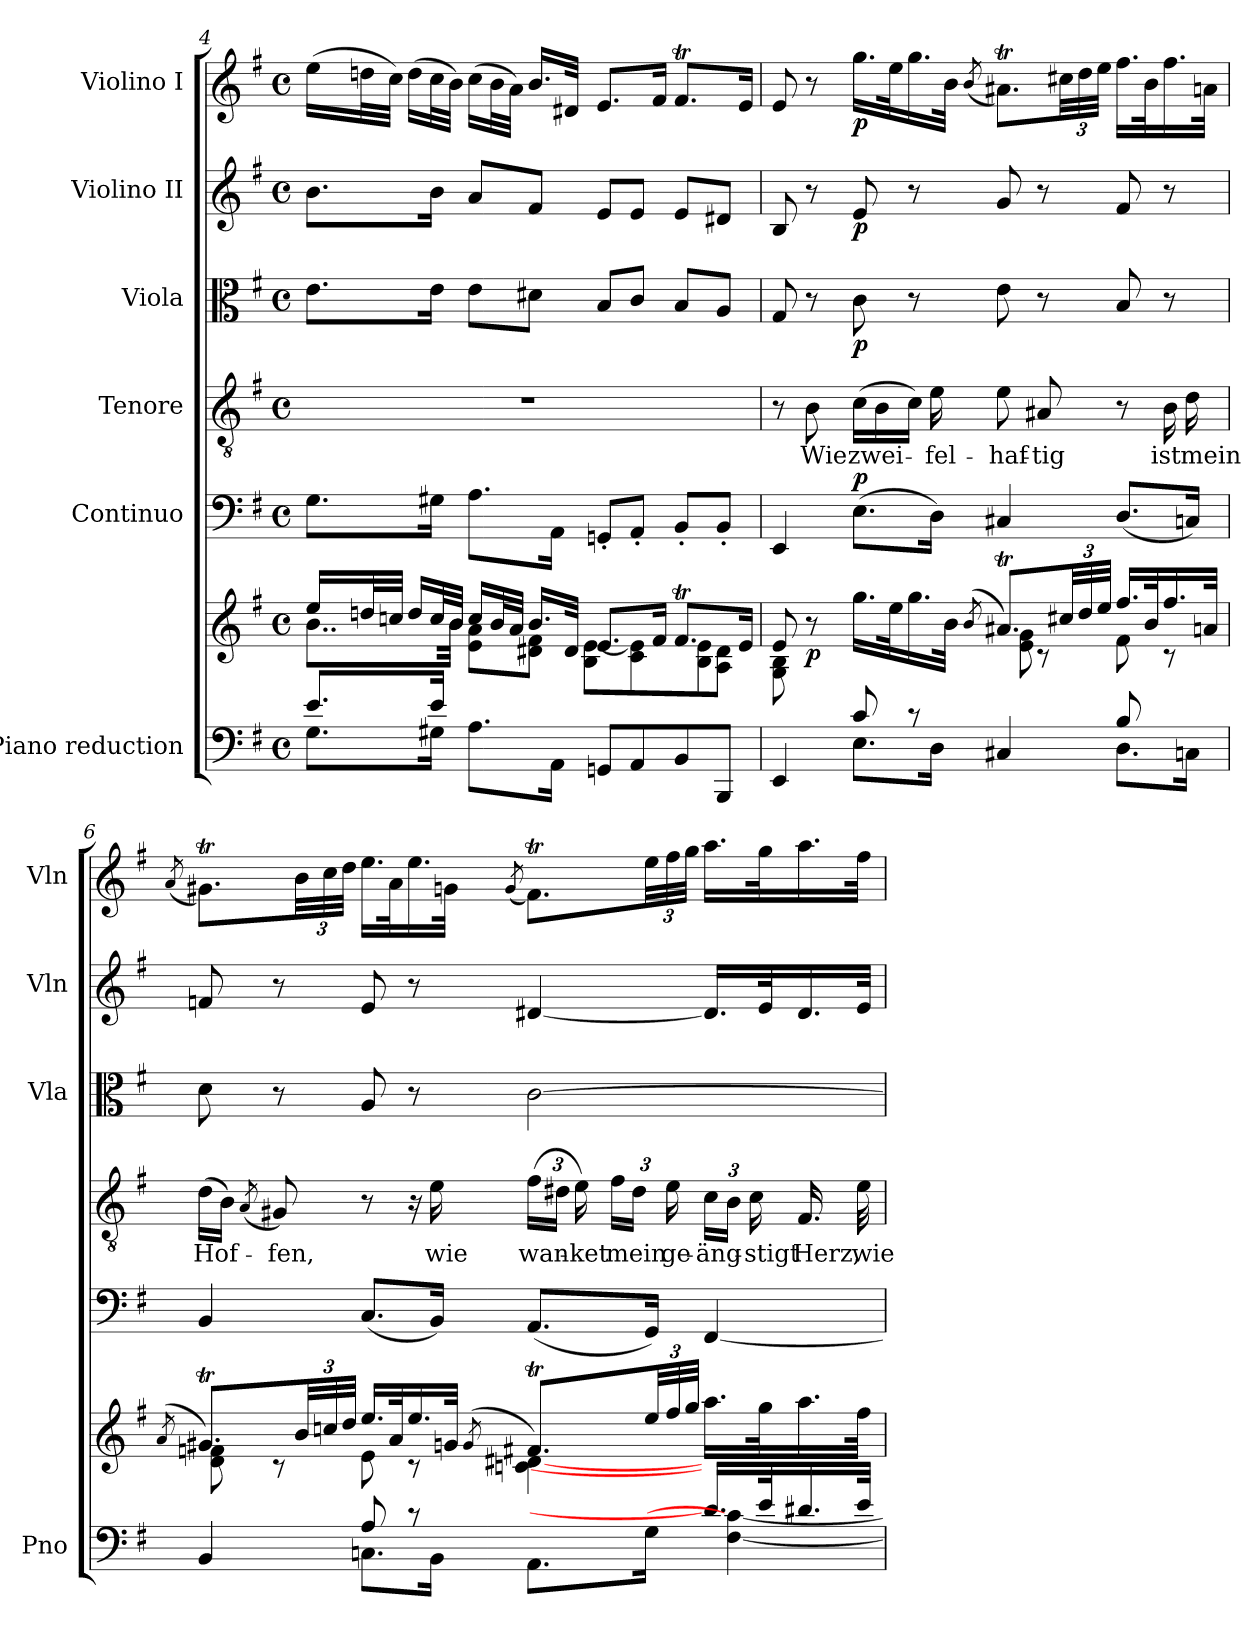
**kern	**kern	**dynam	**kern	**dynam	**kern	**text	**kern	**dynam	**kern	**dynam	**kern	**dynam
*part6	*part6	*part6	*part5	*part5	*part4	*part4	*part3	*part3	*part2	*part2	*part1	*part1
*staff7	*staff6	*staff6/7	*staff5	*staff5	*staff4	*staff4	*staff3	*staff3	*staff2	*staff2	*staff1	*staff1
*I"Piano reduction	*	*	*I"Continuo	*	*I"Tenore	*	*I"Viola	*	*I"Violino II	*	*I"Violino I	*
*I'Pno	*	*	*	*	*	*	*I'Vla	*	*I'Vln	*	*I'Vln	*
!!LO:LB:g=z
*clefF4	*clefG2	*	*clefF4	*	*clefGv2	*	*clefC3	*	*clefG2	*	*clefG2	*
*k[f#]	*k[f#]	*	*k[f#]	*	*k[f#]	*	*k[f#]	*	*k[f#]	*	*k[f#]	*
*M4/4	*M4/4	*	*M4/4	*	*M4/4	*	*M4/4	*	*M4/4	*	*M4/4	*
*met(c)	*met(c)	*	*met(c)	*	*met(c)	*	*met(c)	*	*met(c)	*	*met(c)	*
=4	=4	=4	=4	=4	=4	=4	=4	=4	=4	=4	=4	=4
*^	*^	*	*	*	*	*	*	*	*	*	*	*
8.e/L	8.G\L	16ee/LL	8..b\L	.	8.G\L	.	1r	.	8.e\L	.	8.b\L	.	(16ee\LL	.
.	.	32ddn/L	.	.	.	.	.	.	.	.	.	.	32ddn\L	.
.	.	32ccn/JJJ	.	.	.	.	.	.	.	.	.	.	32cc\JJJ)	.
.	.	16dd/LL	.	.	.	.	.	.	.	.	.	.	(16dd\LL	.
16e/Jk	16G#X\Jk	32cc/L	.	.	16G#X\Jk	.	.	.	16e\Jk	.	16b\Jk	.	32cc\L	.
.	.	32b/JJJ	32b\Jkk	.	.	.	.	.	.	.	.	.	32b\JJJ)	.
4ryy	8.A\L	16cc/LL	8e\ 8a\L	.	8.A\L	.	.	.	8e\L	.	8a/L	.	(16cc\LL	.
.	.	32b/L	.	.	.	.	.	.	.	.	.	.	32b\L	.
.	.	32a/JJJ	.	.	.	.	.	.	.	.	.	.	32a\JJJ)	.
.	.	16.b/LL	8d#X\ 8f#\J	.	.	.	.	.	8d#X\J	.	8f#/J	.	16.b/LL	.
.	16AA\Jk	.	.	.	16AA\Jk	.	.	.	.	.	.	.	.	.
.	.	32d#/JJk	.	.	.	.	.	.	.	.	.	.	32d#X/JJk	.
8GGn/L	2ryy	8.e/L	8B\ [8e\L	.	8GGn'/L	.	.	.	8B/L	.	8e/L	.	8.e/L	.
8AA/	.	.	8c\ 8e\]	.	8AA'/J	.	.	.	8c/J	.	8e/J	.	.	.
.	.	16f#/Jk	.	.	.	.	.	.	.	.	.	.	16f#/Jk	.
8BB/	.	8.f#t/L	8B\ 8e\	.	8BB'/L	.	.	.	8B/L	.	8e/L	.	8.f#t/L	.
8BBB/J	.	.	8A\ 8d#\J	.	8BB'/J	.	.	.	8A/J	.	8d#X/J	.	.	.
.	.	16e/Jk	.	.	.	.	.	.	.	.	.	.	16e/Jk	.
=5	=5	=5	=5	=5	=5	=5	=5	=5	=5	=5	=5	=5	=5	=5
4EE/	4ryy	8e/	8G\ 8B\	.	4EE/	.	8r	.	8G/	.	8B/	.	8e/	.
!	!	!	!	!LO:DY:b	!	!	!	!LO:LY:b	!	!	!	!	!	!
.	.	8r	8ryy	p	.	.	8B\	Wie	8r	.	8r	.	8r	.
!	!	!	!	!	!	!LO:DY:a	!	!LO:LY:b	!	!LO:DY:b	!	!LO:DY:b	!	!LO:DY:b
8c/	8.E\L	16.gg\LL	4ryy	.	(8.E\L	p	(16c\LL	zwei-	8c\	p	8e/	p	16.gg\LL	p
.	.	.	.	.	.	.	16B\	.	.	.	.	.	.	.
.	.	32ee\K	.	.	.	.	.	.	.	.	.	.	32ee\K	.
8r	.	16.gg\	.	.	.	.	16c\JJ)	.	8r	.	8r	.	16.gg\	.
!	!	!	!	!	!	!	!	!LO:LY:b	!	!	!	!	!	!
.	16D\Jk	.	.	.	16D\Jk)	.	16e\	-fel-	.	.	.	.	.	.
.	.	32b\JJk	.	.	.	.	.	.	.	.	.	.	32b\JJk	.
.	.	(8qb/	.	.	.	.	.	.	.	.	.	.	(8qb/	.
!	!	!	!	!	!	!	!	!LO:LY:b	!	!	!	!	!	!
4C#X/	4ryy	8.a#Xt/L)	8e\ 8g\	.	4C#X/	.	8e\	-haf-	8e\	.	8g/	.	8.a#Xt\L)	.
!	!	!	!	!	!	!	!	!LO:LY:b	!	!	!	!	!	!
.	.	.	8r	.	.	.	8A#X/	-tig	8r	.	8r	.	.	.
*	*	*Xbrackettup	*	*	*	*	*	*	*	*	*	*	*Xbrackettup	*
.	.	48cc#X/LL	.	.	.	.	.	.	.	.	.	.	48cc#X\LL	.
.	.	48dd/	.	.	.	.	.	.	.	.	.	.	48dd\	.
.	.	48ee/JJJ	.	.	.	.	.	.	.	.	.	.	48ee\JJJ	.
8B/	8.D\L	16.ff#/LL	8f#\	.	(8.D/L	.	8r	.	8B/	.	8f#/	.	16.ff#\LL	.
.	.	32b/K	.	.	.	.	.	.	.	.	.	.	32b\K	.
!	!	!	!	!	!	!	!	!LO:LY:b	!	!	!	!	!	!
8ryy	.	16.ff#/	8r	.	.	.	16B\	ist	8r	.	8r	.	16.ff#\	.
!	!	!	!	!	!	!	!	!LO:LY:b	!	!	!	!	!	!
.	16Cn\Jk	.	.	.	16Cn/Jk)	.	16d\	mein	.	.	.	.	.	.
.	.	32an/JJk	.	.	.	.	.	.	.	.	.	.	32an\JJk	.
=6	=6	=6	=6	=6	=6	=6	=6	=6	=6	=6	=6	=6	=6	=6
.	.	(>8qa/	.	.	.	.	.	.	.	.	.	.	(8qa/	.
!	!	!	!	!	!	!	!	!LO:LY:b	!	!	!	!	!	!
4BB/	4ryy	8.g#Xt/L)	8d\ 8fn\	.	4BB/	.	(16d\LL	Hof-	8d\	.	8fn/	.	8.g#Xt\L)	.
.	.	.	.	.	.	.	16B\JJ)	.	.	.	.	.	.	.
.	.	.	.	.	.	.	(8qA/	.	.	.	.	.	.	.
!	!	!	!	!	!	!	!	!LO:LY:b	!	!	!	!	!	!
.	.	.	8r	.	.	.	8G#X/)	-fen,	8r	.	8r	.	.	.
.	.	48b/LL	.	.	.	.	.	.	.	.	.	.	48b\LL	.
.	.	48ccn/	.	.	.	.	.	.	.	.	.	.	48cc\	.
.	.	48dd/JJJ	.	.	.	.	.	.	.	.	.	.	48dd\JJJ	.
8A/	8.Cn\L	16.ee/LL	8e\	.	(8.C/L	.	8r	.	8A/	.	8e/	.	16.ee\LL	.
.	.	32a/K	.	.	.	.	.	.	.	.	.	.	32a\K	.
8r	.	16.ee/	8r	.	.	.	16r	.	8r	.	8r	.	16.ee\	.
!	!	!	!	!	!	!	!	!LO:LY:b	!	!	!	!	!	!
.	16BB\Jk	.	.	.	16BB/Jk)	.	16e\	wie	.	.	.	.	.	.
.	.	32gn/JJk	.	.	.	.	.	.	.	.	.	.	32gn\JJk	.
.	.	(>8qg/	.	.	.	.	.	.	.	.	.	.	(8qg/	.
*	*	*	*	*	*	*	*Xbrackettup	*	*	*	*	*	*	*
!	!	!	!	!	!	!	!	!LO:LY:b	!	!	!	!	!	!
4ryy	8.AA\L	8.f#Xt/L)	[4cn\ [>4d#X\	.	(8.AA/L	.	(24f#\LL	wan-	[2c\	.	[4d#X/	.	8.f#t\L)	.
.	.	.	.	.	.	.	24d#X\JJ	.	.	.	.	.	.	.
!	!	!	!	!	!	!	!	!LO:LY:b	!	!	!	!	!	!
.	.	.	.	.	.	.	24e\)	-ket	.	.	.	.	.	.
!	!	!	!	!	!	!	!	!LO:LY:b	!	!	!	!	!	!
.	.	.	.	.	.	.	24f#\LL	mein	.	.	.	.	.	.
.	.	.	.	.	.	.	24d#\JJ	.	.	.	.	.	.	.
.	16G\Jk	48ee/LL	.	.	16GG/Jk)	.	.	.	.	.	.	.	48ee\LL	.
!	!	!	!	!	!	!	!	!LO:LY:b	!	!	!	!	!	!
.	.	48ff#/	.	.	.	.	24e\	ge-	.	.	.	.	48ff#\	.
.	.	48gg/JJJ	.	.	.	.	.	.	.	.	.	.	48gg\JJJ	.
!	!	!	!	!	!	!	!	!LO:LY:b	!	!	!	!	!	!
16.d#/LL]	[4F#\ 4c\_	16.aa\LL	4ryy	.	[4FF#/	.	24c\LL	-äng-	.	.	16.d#/LL]	.	16.aa\LL	.
.	.	.	.	.	.	.	24B\JJ	.	.	.	.	.	.	.
!	!	!	!	!	!	!	!	!LO:LY:b	!	!	!	!	!	!
.	.	.	.	.	.	.	24c\	-stigt	.	.	.	.	.	.
32e/K	.	32gg\K	.	.	.	.	.	.	.	.	32e/K	.	32gg\K	.
!	!	!	!	!	!	!	!	!LO:LY:b	!	!	!	!	!	!
16.d#X/	.	16.aa\	.	.	.	.	16.F#/	Herz,	.	.	16.d#/	.	16.aa\	.
!	!	!	!	!	!	!	!	!LO:LY:b	!	!	!	!	!	!
32e/JJk	.	32ff#\JJk	.	.	.	.	32e\	wie	.	.	32e/JJk	.	32ff#\JJk	.
*v	*v	*	*	*	*	*	*	*	*	*	*	*	*	*
*	*v	*v	*	*	*	*	*	*	*	*	*	*	*
=	=	=	=	=	=	=	=	=	=	=	=	=
*-	*-	*-	*-	*-	*-	*-	*-	*-	*-	*-	*-	*-
